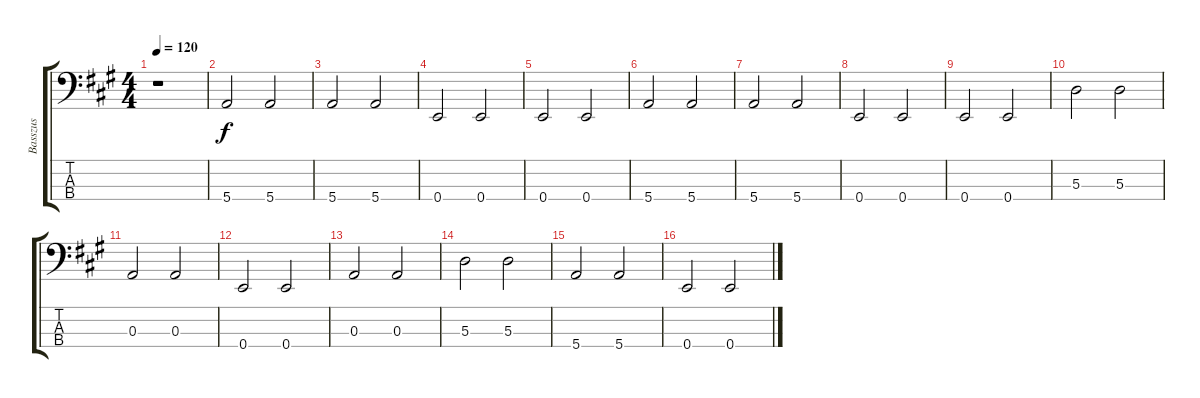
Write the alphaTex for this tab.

\track ("Basszus" "Basszus") {instrument electricbassfinger}
\staff {score tabs}
\tuning (G2 D2 A1 E1) {hide}
\ts (4 4)
\tempo 120
\clef f4
\ks a
r.1{dy f instrument electricbassfinger} |
5.4.2 5.4.2 |
5.4.2 5.4.2 |
0.4.2 0.4.2 |
0.4.2 0.4.2 |
5.4.2 5.4.2 |
5.4.2 5.4.2 |
0.4.2 0.4.2 |
0.4.2 0.4.2 |
\section ("" "")
5.3.2 5.3.2 |
0.3.2 0.3.2 |
0.4.2 0.4.2 |
0.3.2 0.3.2 |
5.3.2 5.3.2 |
5.4.2 5.4.2 |
0.4.2 0.4.2
